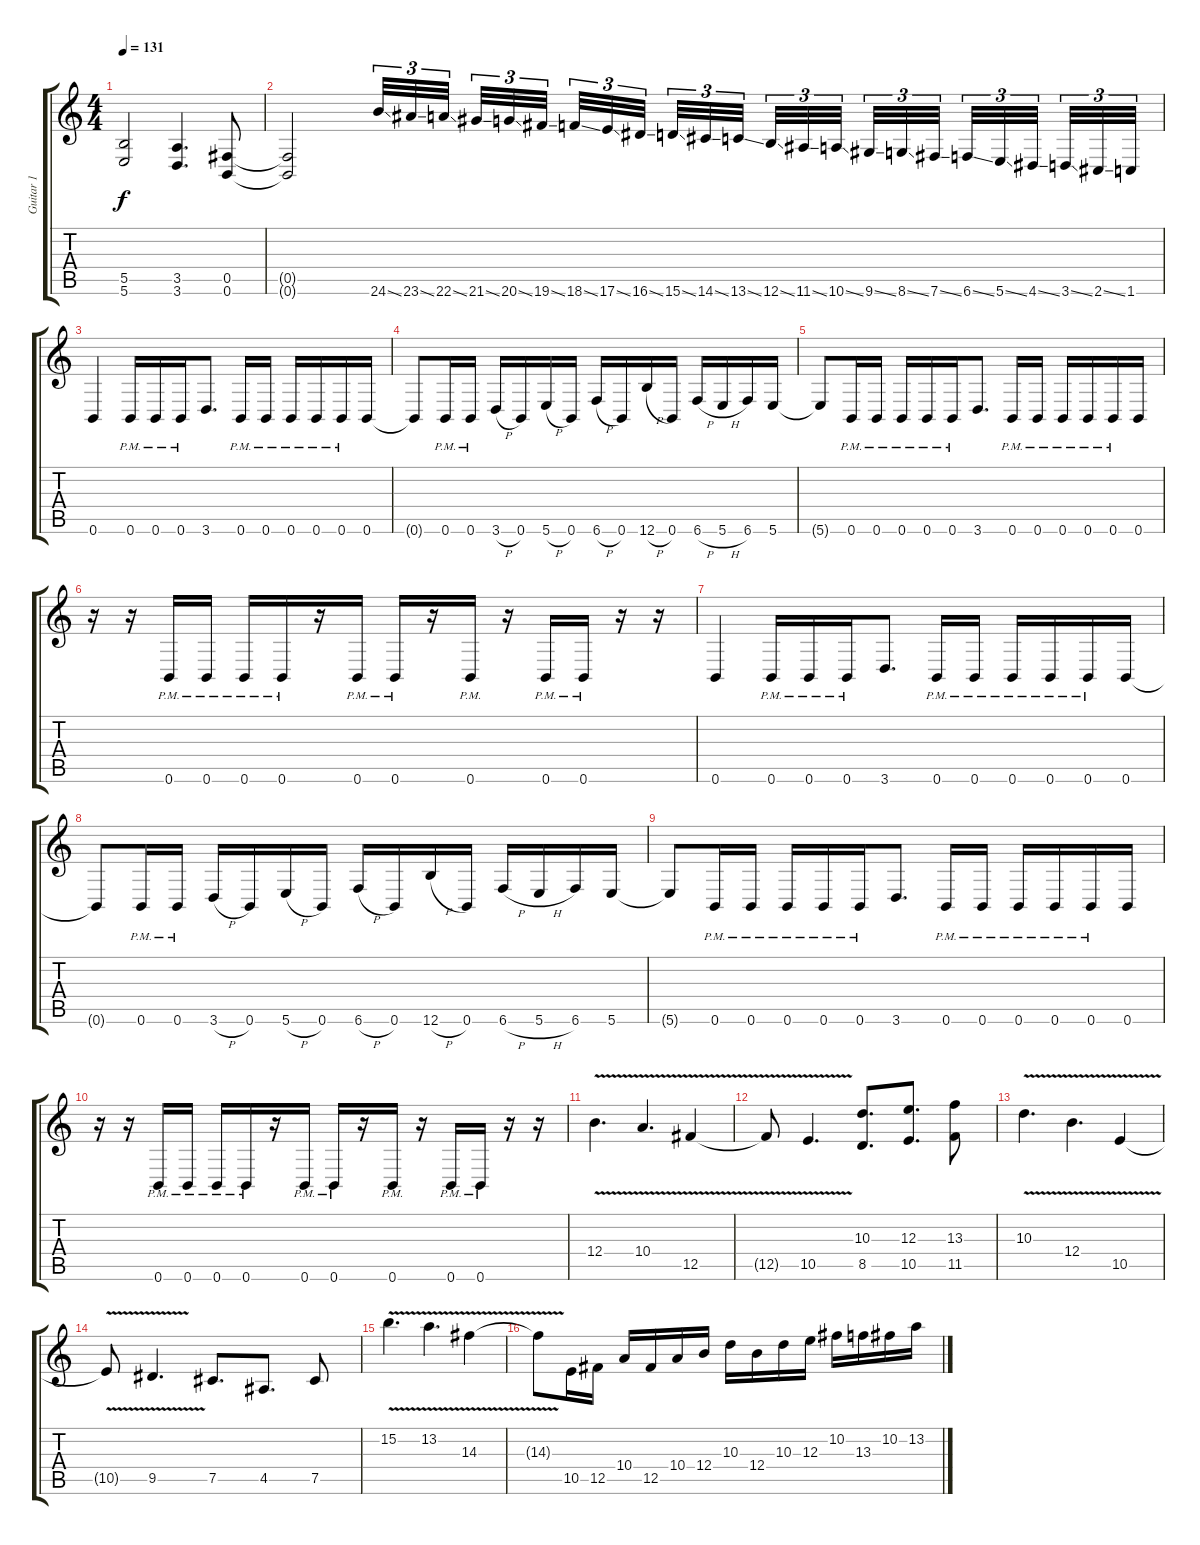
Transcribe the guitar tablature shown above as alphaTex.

\track ("Guitar 1" "Guitar 1") {instrument distortionguitar}
\staff {score tabs}
\tuning (Db4 Ab3 E3 B2 Gb2 B1) {hide}
\ts (4 4)
\tempo 131
\clef g2
\ks c
(5.5 5.6).2{dy f} (3.5 3.6).4{d} (0.5 0.6).8 |
(0.5{t} 0.6{t}).2 24.6{ss}.32{tu (3 2)} 23.6{ss}.32{tu (3 2)} 22.6{ss}.32{tu (3 2)} 21.6{ss}.32{tu (3 2)} 20.6{ss}.32{tu (3 2)} 19.6{ss}.32{tu (3 2)} 18.6{ss}.32{tu (3 2)} 17.6{ss}.32{tu (3 2)} 16.6{ss}.32{tu (3 2)} 15.6{ss}.32{tu (3 2)} 14.6{ss}.32{tu (3 2)} 13.6{ss}.32{tu (3 2)} 12.6{ss}.32{tu (3 2)} 11.6{ss}.32{tu (3 2)} 10.6{ss}.32{tu (3 2)} 9.6{ss}.32{tu (3 2)} 8.6{ss}.32{tu (3 2)} 7.6{ss}.32{tu (3 2)} 6.6{ss}.32{tu (3 2)} 5.6{ss}.32{tu (3 2)} 4.6{ss}.32{tu (3 2)} 3.6{ss}.32{tu (3 2)} 2.6{ss}.32{tu (3 2)} 1.6.32{tu (3 2)} |
0.6.4 0.6{pm}.16 0.6{pm}.16 0.6{pm}.16 3.6.8{d} 0.6{pm}.16 0.6{pm}.16 0.6{pm}.16 0.6{pm}.16 0.6{pm}.16 0.6.16 |
0.6{t}.8 0.6{pm}.16 0.6{pm}.16 3.6{h}.16 0.6.16 5.6{h}.16 0.6.16 6.6{h}.16 0.6.16 12.6{h}.16 0.6.16 6.6{h}.16 5.6{h}.16 6.6.16 5.6.16 |
5.6{t}.8 0.6{pm}.16 0.6{pm}.16 0.6{pm}.16 0.6{pm}.16 0.6{pm}.16 3.6.8{d} 0.6{pm}.16 0.6{pm}.16 0.6{pm}.16 0.6{pm}.16 0.6{pm}.16 0.6.16 |
r.16 r.16 0.6{pm}.16 0.6{pm}.16 0.6{pm}.16 0.6{pm}.16 r.16 0.6{pm}.16 0.6{pm}.16 r.16 0.6{pm}.16 r.16 0.6{pm}.16 0.6{pm}.16 r.16 r.16 |
0.6.4 0.6{pm}.16 0.6{pm}.16 0.6{pm}.16 3.6.8{d} 0.6{pm}.16 0.6{pm}.16 0.6{pm}.16 0.6{pm}.16 0.6{pm}.16 0.6.16 |
0.6{t}.8 0.6{pm}.16 0.6{pm}.16 3.6{h}.16 0.6.16 5.6{h}.16 0.6.16 6.6{h}.16 0.6.16 12.6{h}.16 0.6.16 6.6{h}.16 5.6{h}.16 6.6.16 5.6.16 |
5.6{t}.8 0.6{pm}.16 0.6{pm}.16 0.6{pm}.16 0.6{pm}.16 0.6{pm}.16 3.6.8{d} 0.6{pm}.16 0.6{pm}.16 0.6{pm}.16 0.6{pm}.16 0.6{pm}.16 0.6.16 |
r.16 r.16 0.6{pm}.16 0.6{pm}.16 0.6{pm}.16 0.6{pm}.16 r.16 0.6{pm}.16 0.6{pm}.16 r.16 0.6{pm}.16 r.16 0.6{pm}.16 0.6{pm}.16 r.16 r.16 |
12.4{v}.4{d} 10.4{v}.4{d} 12.5{v}.4 |
12.5{t}.8 10.5{v}.4{d} (10.3 8.5).8{d} (12.3 10.5).8{d} (13.3 11.5).8 |
10.3{v}.4{d} 12.4{v}.4{d} 10.5{v}.4 |
10.5{t}.8 9.5{v}.4{d} 7.5.8{d} 4.5.8{d} 7.5.8 |
15.2{v}.4{d} 13.2{v}.4{d} 14.3{v}.4 |
14.3{t}.8 10.5.16 12.5.16 10.4.16 12.5.16 10.4.16 12.4.16 10.3.16 12.4.16 10.3.16 12.3.16 10.2.16 13.3.16 10.2.16 13.2.16
